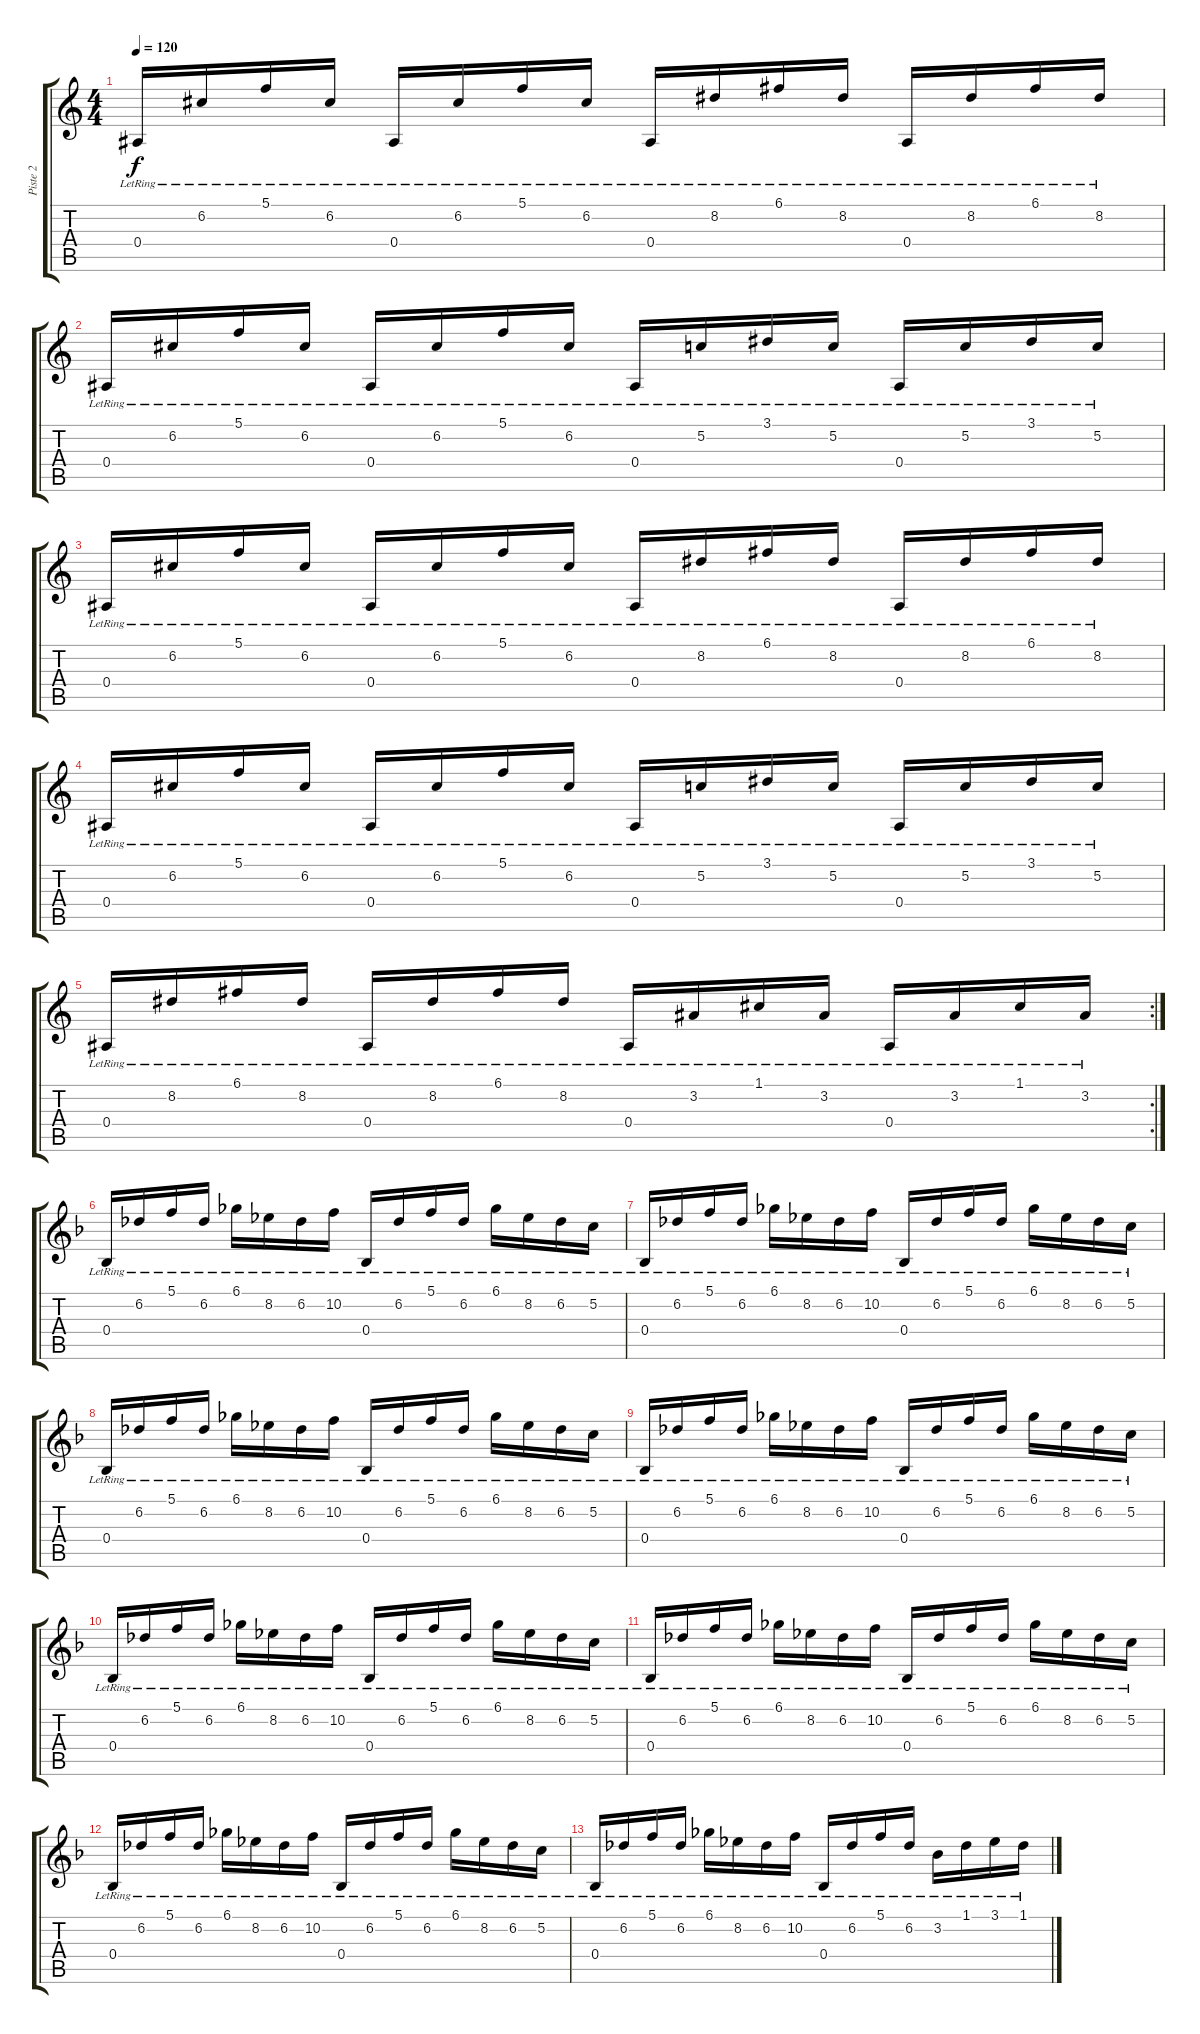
\track ("Piste 2" "Piste 2") {instrument distortionguitar}
\staff {score tabs}
\tuning (C4 G3 Eb3 Bb2 F2 C2) {hide}
\ts (4 4)
\tempo 120
\clef g2
\ks c
0.4{lr}.16{dy f} 6.2{lr}.16 5.1{lr}.16 6.2{lr}.16 0.4{lr}.16 6.2{lr}.16 5.1{lr}.16 6.2{lr}.16 0.4{lr}.16 8.2{lr}.16 6.1{lr}.16 8.2{lr}.16 0.4{lr}.16 8.2{lr}.16 6.1{lr}.16 8.2{lr}.16 |
0.4{lr}.16 6.2{lr}.16 5.1{lr}.16 6.2{lr}.16 0.4{lr}.16 6.2{lr}.16 5.1{lr}.16 6.2{lr}.16 0.4{lr}.16 5.2{lr}.16 3.1{lr}.16 5.2{lr}.16 0.4{lr}.16 5.2{lr}.16 3.1{lr}.16 5.2{lr}.16 |
0.4{lr}.16 6.2{lr}.16 5.1{lr}.16 6.2{lr}.16 0.4{lr}.16 6.2{lr}.16 5.1{lr}.16 6.2{lr}.16 0.4{lr}.16 8.2{lr}.16 6.1{lr}.16 8.2{lr}.16 0.4{lr}.16 8.2{lr}.16 6.1{lr}.16 8.2{lr}.16 |
0.4{lr}.16 6.2{lr}.16 5.1{lr}.16 6.2{lr}.16 0.4{lr}.16 6.2{lr}.16 5.1{lr}.16 6.2{lr}.16 0.4{lr}.16 5.2{lr}.16 3.1{lr}.16 5.2{lr}.16 0.4{lr}.16 5.2{lr}.16 3.1{lr}.16 5.2{lr}.16 |
\rc 2
0.4{lr}.16 8.2{lr}.16 6.1{lr}.16 8.2{lr}.16 0.4{lr}.16 8.2{lr}.16 6.1{lr}.16 8.2{lr}.16 0.4{lr}.16 3.2{lr}.16 1.1{lr}.16 3.2{lr}.16 0.4{lr}.16 3.2{lr}.16 1.1{lr}.16 3.2{lr}.16 |
\ks f
0.4{lr}.16{volume 10 instrument distortionguitar} 6.2{lr}.16 5.1{lr}.16 6.2{lr}.16 6.1{lr}.16 8.2{lr}.16 6.2{lr}.16 10.2{lr}.16 0.4{lr}.16 6.2{lr}.16 5.1{lr}.16 6.2{lr}.16 6.1{lr}.16 8.2{lr}.16 6.2{lr}.16 5.2{lr}.16 |
0.4{lr}.16 6.2{lr}.16 5.1{lr}.16 6.2{lr}.16 6.1{lr}.16 8.2{lr}.16 6.2{lr}.16 10.2{lr}.16 0.4{lr}.16 6.2{lr}.16 5.1{lr}.16 6.2{lr}.16 6.1{lr}.16 8.2{lr}.16 6.2{lr}.16 5.2{lr}.16 |
0.4{lr}.16{instrument distortionguitar} 6.2{lr}.16 5.1{lr}.16 6.2{lr}.16 6.1{lr}.16 8.2{lr}.16 6.2{lr}.16 10.2{lr}.16 0.4{lr}.16 6.2{lr}.16 5.1{lr}.16 6.2{lr}.16 6.1{lr}.16 8.2{lr}.16 6.2{lr}.16 5.2{lr}.16 |
0.4{lr}.16 6.2{lr}.16 5.1{lr}.16 6.2{lr}.16 6.1{lr}.16 8.2{lr}.16 6.2{lr}.16 10.2{lr}.16 0.4{lr}.16 6.2{lr}.16 5.1{lr}.16 6.2{lr}.16 6.1{lr}.16 8.2{lr}.16 6.2{lr}.16 5.2{lr}.16 |
0.4{lr}.16{volume 5} 6.2{lr}.16 5.1{lr}.16 6.2{lr}.16 6.1{lr}.16 8.2{lr}.16 6.2{lr}.16 10.2{lr}.16 0.4{lr}.16 6.2{lr}.16 5.1{lr}.16 6.2{lr}.16 6.1{lr}.16 8.2{lr}.16 6.2{lr}.16 5.2{lr}.16 |
0.4{lr}.16 6.2{lr}.16 5.1{lr}.16 6.2{lr}.16 6.1{lr}.16 8.2{lr}.16 6.2{lr}.16 10.2{lr}.16 0.4{lr}.16 6.2{lr}.16 5.1{lr}.16 6.2{lr}.16 6.1{lr}.16 8.2{lr}.16 6.2{lr}.16 5.2{lr}.16 |
0.4{lr}.16{instrument distortionguitar} 6.2{lr}.16 5.1{lr}.16 6.2{lr}.16 6.1{lr}.16 8.2{lr}.16 6.2{lr}.16 10.2{lr}.16 0.4{lr}.16 6.2{lr}.16 5.1{lr}.16 6.2{lr}.16 6.1{lr}.16 8.2{lr}.16 6.2{lr}.16 5.2{lr}.16 |
0.4{lr}.16 6.2{lr}.16 5.1{lr}.16 6.2{lr}.16 6.1{lr}.16 8.2{lr}.16 6.2{lr}.16 10.2{lr}.16 0.4{lr}.16 6.2{lr}.16 5.1{lr}.16 6.2{lr}.16 3.2{lr}.16 1.1{lr}.16 3.1{lr}.16 1.1{lr}.16
